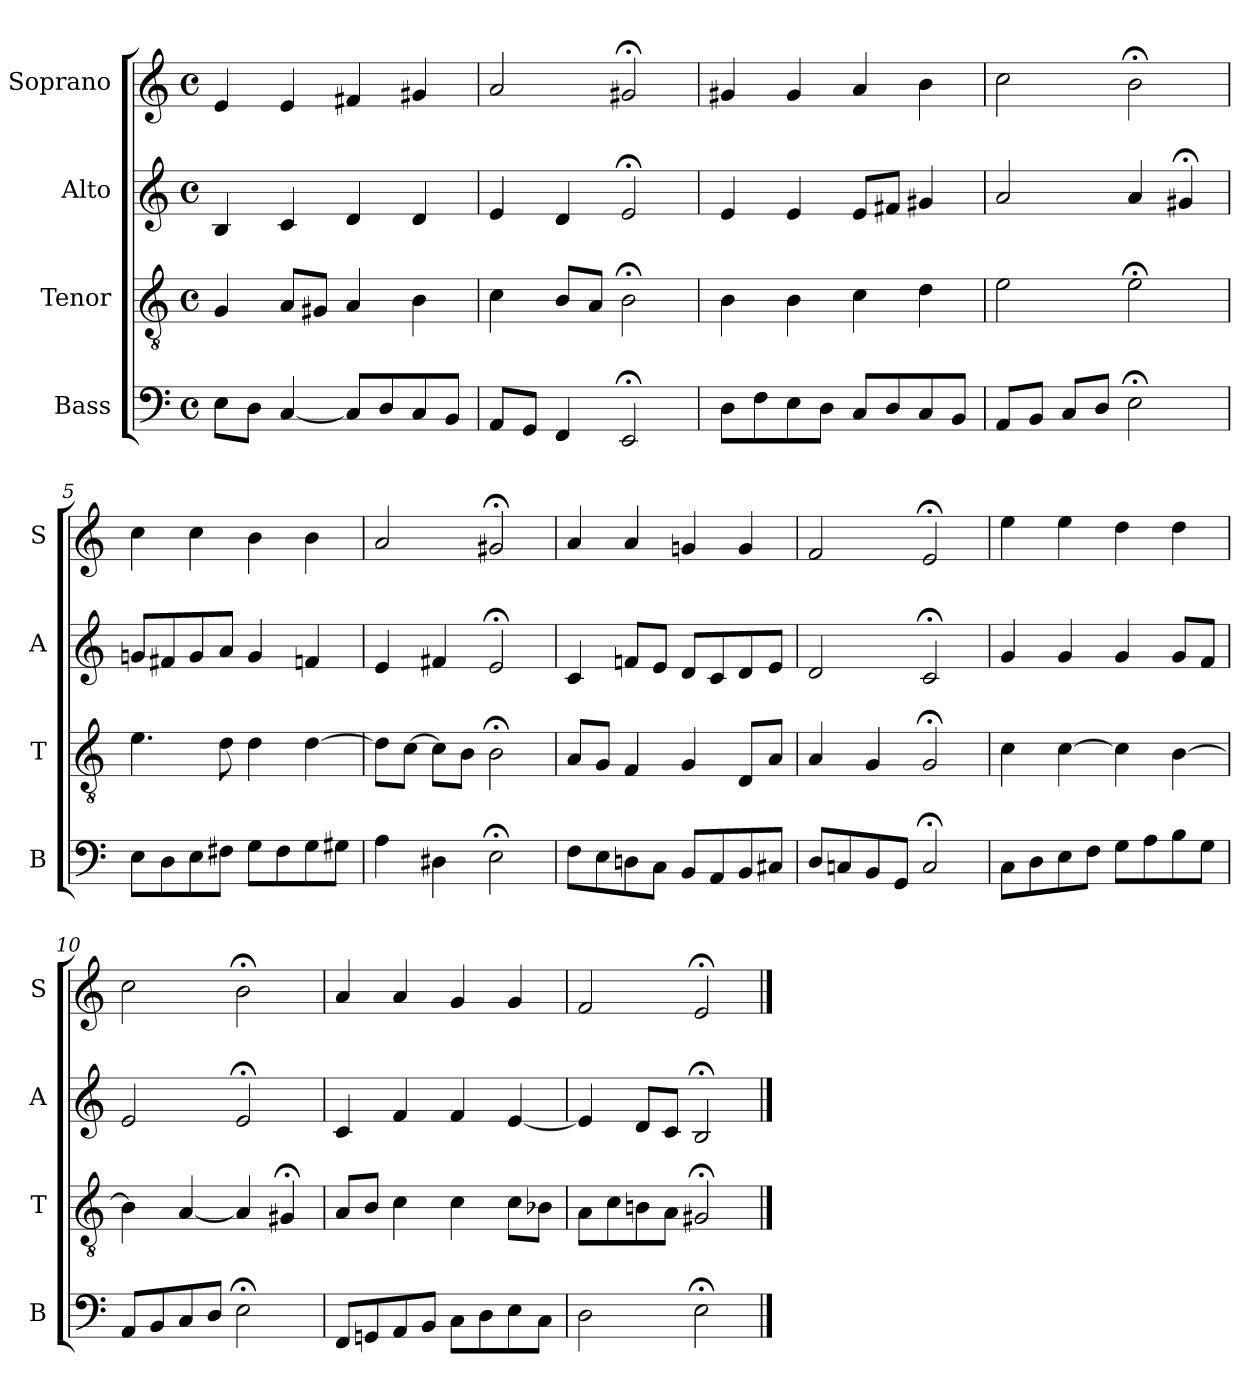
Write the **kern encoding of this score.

**kern	**kern	**kern	**kern
*part4	*part3	*part2	*part1
*staff4	*staff3	*staff2	*staff1
*I"Bass	*I"Tenor	*I"Alto	*I"Soprano
*I'B	*I'T	*I'A	*I'S
*clefF4	*clefGv2	*clefG2	*clefG2
*k[]	*k[]	*k[]	*k[]
*a:	*a:	*a:	*a:
*M4/4	*M4/4	*M4/4	*M4/4
*met(c)	*met(c)	*met(c)	*met(c)
*MM100	*MM100	*MM100	*MM100
=1	=1	=1	=1
8EL	4G	4B	4e
8DJ	.	.	.
[4C	8AL	4c	4e
.	8G#XJ	.	.
8CiL]	4Ai	4di	4f#Xi
8D	.	.	.
8C	4B	4d	4g#X
8BBJ	.	.	.
=2	=2	=2	=2
8AAL	4c	4e	2a
8GGJ	.	.	.
4FF	8BL	4d	.
.	8AJ	.	.
2EE;<	2B;<	2e;<	2g#X;<
=3	=3	=3	=3
8DiL	4Bi	4ei	4g#Xi
8F	.	.	.
8E	4B	4e	4g#
8DJ	.	.	.
8CL	4c	8eL	4a
8D	.	8f#XJ	.
8C	4d	4g#X	4b
8BBJ	.	.	.
=4	=4	=4	=4
8AAL	2e	2a	2cc
8BBJ	.	.	.
8CL	.	.	.
8DJ	.	.	.
2E;<	2e;<	4a	2b;<
.	.	4g#X;<	.
=5	=5	=5	=5
8EL	4.e	8gnL	4cc
8D	.	8f#X	.
8E	.	8g	4cc
8F#XJ	8d	8aJ	.
8GL	4d	4g	4b
8F#	.	.	.
8G	[4d	4fn	4b
8G#XJ	.	.	.
=6	=6	=6	=6
4A	8dL]	4e	2a
.	[8cJ	.	.
4D#X	8cL]	4f#X	.
.	8BJ	.	.
2E;<	2B;<	2e;<	2g#X;<
=7	=7	=7	=7
8FL	8AL	4c	4a
8E	8GJ	.	.
8Dn	4F	8fnL	4a
8CJ	.	8eJ	.
8BBL	4G	8dL	4gn
8AA	.	8c	.
8BB	8DL	8d	4g
8C#XJ	8AJ	8eJ	.
=8	=8	=8	=8
8DL	4A	2d	2f
8Cn	.	.	.
8BB	4G	.	.
8GGJ	.	.	.
2C;<	2G;<	2c;<	2e;<
=9	=9	=9	=9
8CL	4c	4g	4ee
8D	.	.	.
8E	[4c	4g	4ee
8FJ	.	.	.
8GL	4c]	4g	4dd
8A	.	.	.
8B	[4B	8gL	4dd
8GJ	.	8fJ	.
=10	=10	=10	=10
8AAL	4B]	2e	2cc
8BB	.	.	.
8C	[4A	.	.
8DJ	.	.	.
2E;<	4A]	2e;<	2b;<
.	4G#X;<	.	.
=11	=11	=11	=11
8FFL	8AL	4c	4a
8GGn	8BJ	.	.
8AA	4c	4f	4a
8BBJ	.	.	.
8CL	4c	4f	4g
8D	.	.	.
8E	8cL	[4e	4g
8CJ	8B-XJ	.	.
=12	=12	=12	=12
2D	8AL	4e]	2f
.	8c	.	.
.	8Bn	8dL	.
.	8AJ	8cJ	.
2E;<	2G#X;<	2B;<	2e;<
==	==	==	==
*-	*-	*-	*-
